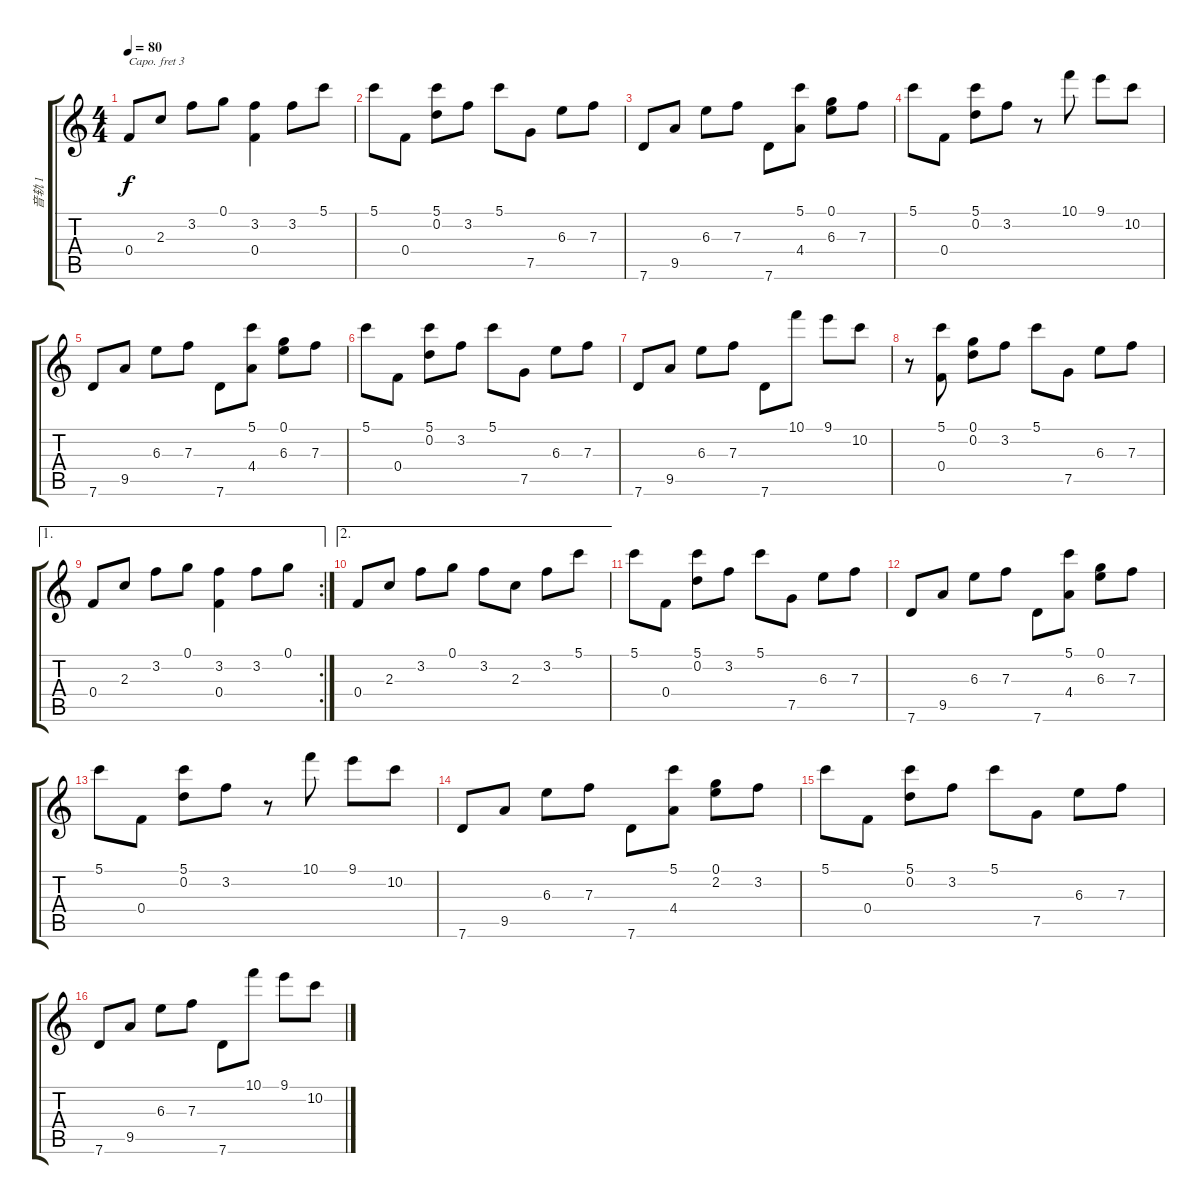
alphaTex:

\track ("音轨 1" "音轨 1") {instrument acousticguitarnylon}
\staff {score tabs}
\capo 3
\tuning (E4 B3 G3 D3 A2 E2) {hide}
\ts (4 4)
\tempo 80
\clef g2
\ks c
0.4.8{dy f} 2.3.8 3.2.8 0.1.8 (3.2 0.4).4 3.2.8 5.1.8 |
5.1.8 0.4.8 (5.1 0.2).8 3.2.8 5.1.8 7.5.8 6.3.8 7.3.8 |
7.6.8 9.5.8 6.3.8 7.3.8 7.6.8 (5.1 4.4).8 (0.1 6.3).8 7.3.8 |
5.1.8 0.4.8 (5.1 0.2).8 3.2.8 r.8 10.1.8 9.1.8 10.2.8 |
7.6.8 9.5.8 6.3.8 7.3.8 7.6.8 (5.1 4.4).8 (0.1 6.3).8 7.3.8 |
5.1.8 0.4.8 (5.1 0.2).8 3.2.8 5.1.8 7.5.8 6.3.8 7.3.8 |
7.6.8 9.5.8 6.3.8 7.3.8 7.6.8 10.1.8 9.1.8 10.2.8 |
r.8 (5.1 0.4).8 (0.1 0.2).8 3.2.8 5.1.8 7.5.8 6.3.8 7.3.8 |
\ae 1
\rc 2
0.4.8 2.3.8 3.2.8 0.1.8 (3.2 0.4).4 3.2.8 0.1.8 |
\ae 2
0.4.8 2.3.8 3.2.8 0.1.8 3.2.8 2.3.8 3.2.8 5.1.8 |
5.1.8 0.4.8 (5.1 0.2).8 3.2.8 5.1.8 7.5.8 6.3.8 7.3.8 |
7.6.8 9.5.8 6.3.8 7.3.8 7.6.8 (5.1 4.4).8 (0.1 6.3).8 7.3.8 |
5.1.8 0.4.8 (5.1 0.2).8 3.2.8 r.8 10.1.8 9.1.8 10.2.8 |
7.6.8 9.5.8 6.3.8 7.3.8 7.6.8 (5.1 4.4).8 (0.1 2.2).8 3.2.8 |
5.1.8 0.4.8 (5.1 0.2).8 3.2.8 5.1.8 7.5.8 6.3.8 7.3.8 |
7.6.8 9.5.8 6.3.8 7.3.8 7.6.8 10.1.8 9.1.8 10.2.8
